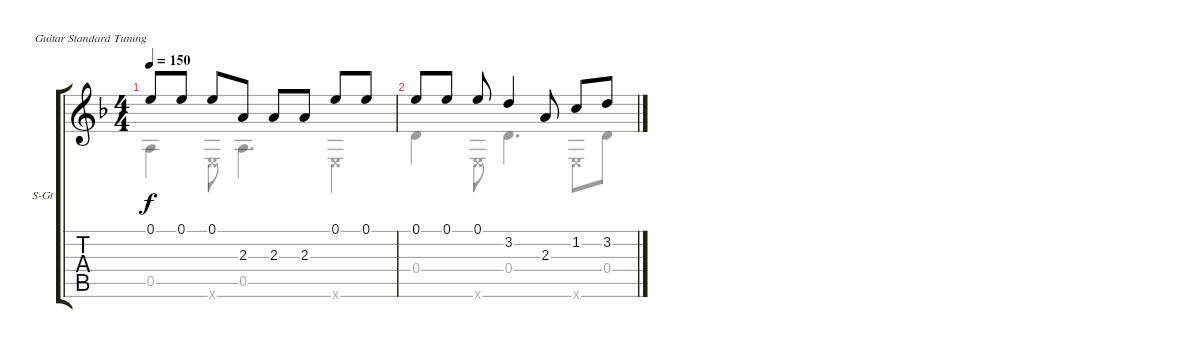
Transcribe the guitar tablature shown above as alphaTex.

\defaultSystemsLayout 4
\bracketExtendMode groupsimilarinstruments
\firstSystemTrackNameOrientation horizontal
\otherSystemsTrackNameOrientation horizontal
\track ("Steel Guitar" "S-Gt") {instrument acousticguitarsteel}
\staff {score tabs}
\tuning (E4 B3 G3 D3 A2 E2)
\voice
\ts (4 4)
\tempo 150
\clef g2
\ks dminor
0.1.8{dy f} 0.1.8 0.1.8 2.3.8 2.3.8 2.3.8 0.1.8 0.1.8 |
0.1.8 0.1.8 0.1.8 3.2.4 2.3.8 1.2.8 3.2.8
\voice
\clef g2
\ottava regular
\simile none
\ks dminor
0.5.4{dy f} 0.6{x}.8 0.5.4{d} 0.6{x}.4 |
0.4.4 0.6{x}.8 0.4.4{d} 0.6{x}.8 0.4.8
